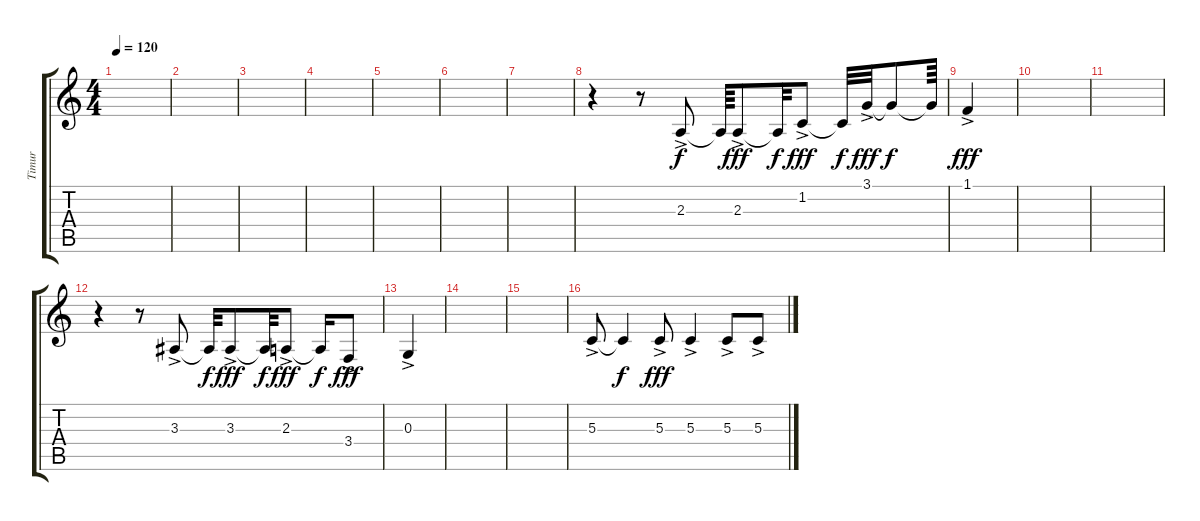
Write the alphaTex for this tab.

\track ("Timur" "Timur") {instrument trombone}
\staff {score tabs}
\tuning (E4 B3 G3 D3 A2 E2) {hide}
\ts (4 4)
\tempo 120
\clef g2
\ks c
|
|
|
|
|
|
|
r.4 r.8 2.3{ac}.8 2.3{t}.64{dy f} 2.3{ac}.8{dy fff} 2.3{t}.32{dy f} 1.2{ac}.8{dy fff} 1.2{t}.32{dy f} 3.1{ac}.32{dy fff} 3.1{t}.8{dy f} 3.1{t}.64 |
1.1{ac}.4{dy fff} |
|
|
r.4 r.8 3.3{ac}.8 3.3{t}.32{dy f} 3.3{ac}.8{dy fff} 3.3{t}.32{dy f} 2.3{ac}.8{dy fff} 2.3{t}.16{dy f} 3.4{ac}.8{dy fff} |
0.3{ac}.4 |
|
|
5.3{ac}.8 5.3{t}.4{dy f} 5.3{ac}.8{dy fff} 5.3{ac}.4 5.3{ac}.8 5.3{ac}.8
